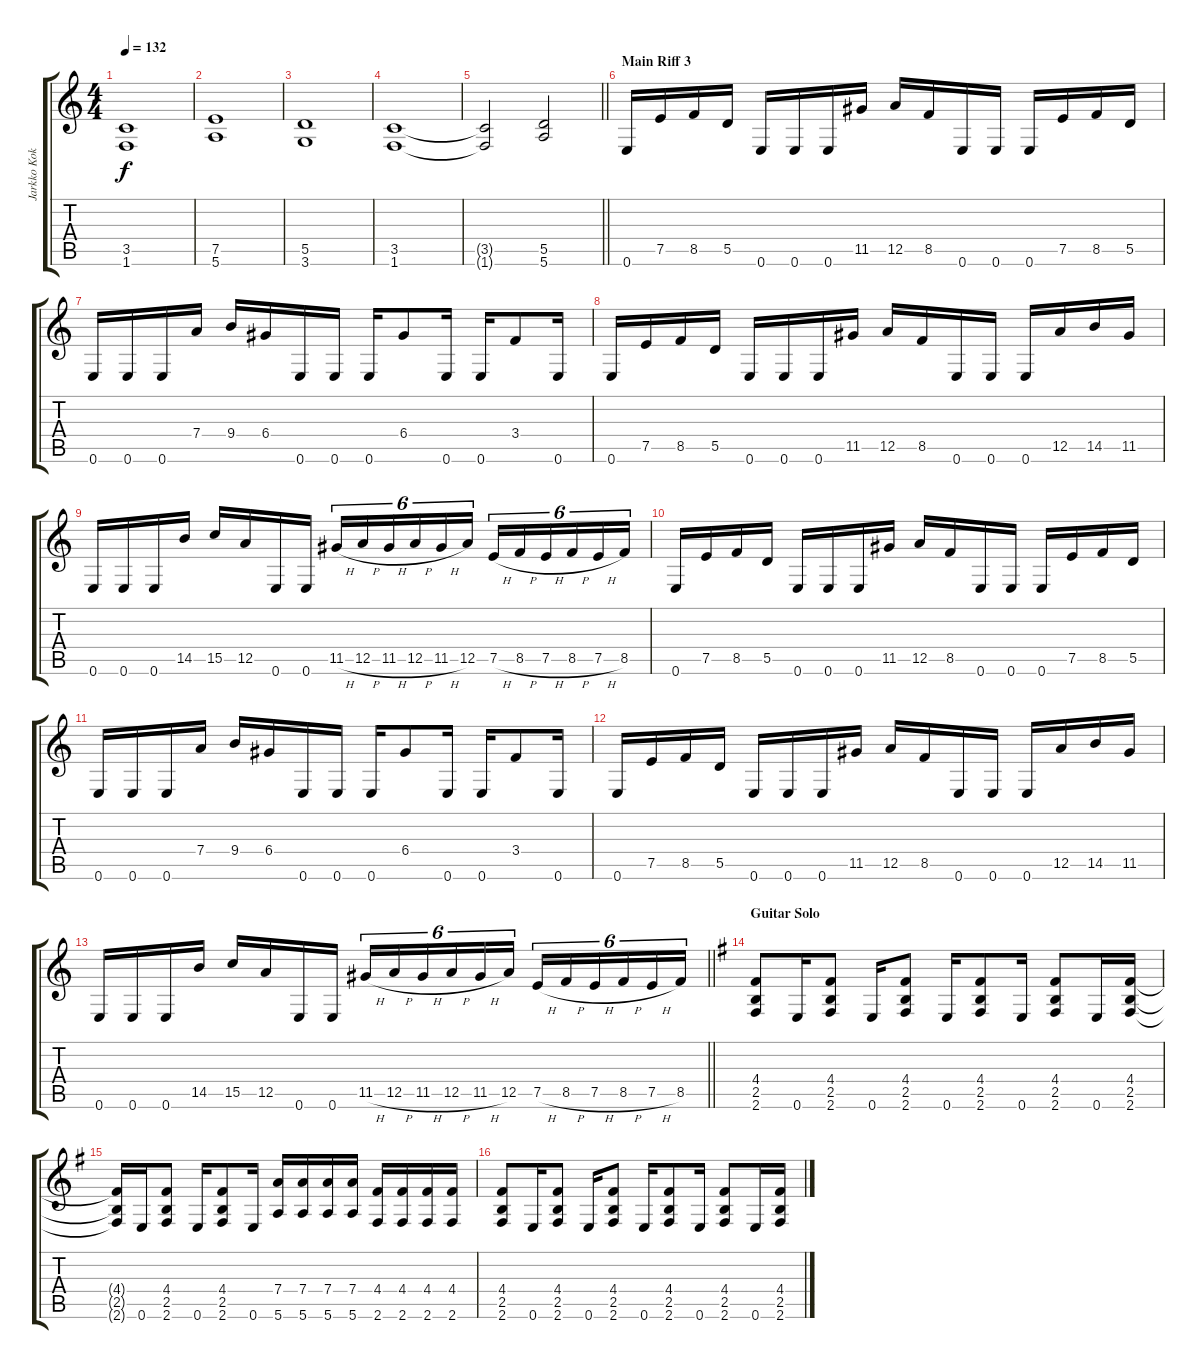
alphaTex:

\track ("Jarkko Kokko (guitar)" "Jarkko Kok") {instrument distortionguitar}
\staff {score tabs}
\tuning (E4 B3 G3 D3 A2 E2) {hide}
\ts (4 4)
\tempo 132
\clef g2
\ks c
(3.5{t} 1.6{t}).1{dy f} |
(7.5 5.6).1 |
(5.5 3.6).1 |
(3.5 1.6).1 |
\barLineRight lightlight
(3.5{t} 1.6{t}).2 (5.5 5.6).2 |
\section ("" "Main Riff 3")
0.6.16 7.5.16 8.5.16 5.5.16 0.6.16 0.6.16 0.6.16 11.5.16 12.5.16 8.5.16 0.6.16 0.6.16 0.6.16 7.5.16 8.5.16 5.5.16 |
0.6.16 0.6.16 0.6.16 7.4.16 9.4.16 6.4.16 0.6.16 0.6.16 0.6.16 6.4.8 0.6.16 0.6.16 3.4.8 0.6.16 |
0.6.16 7.5.16 8.5.16 5.5.16 0.6.16 0.6.16 0.6.16 11.5.16 12.5.16 8.5.16 0.6.16 0.6.16 0.6.16 12.5.16 14.5.16 11.5.16 |
0.6.16 0.6.16 0.6.16 14.5.16 15.5.16 12.5.16 0.6.16 0.6.16 11.5{h}.16{tu (6 4)} 12.5{h}.16{tu (6 4)} 11.5{h}.16{tu (6 4)} 12.5{h}.16{tu (6 4)} 11.5{h}.16{tu (6 4)} 12.5.16{tu (6 4)} 7.5{h}.16{tu (6 4)} 8.5{h}.16{tu (6 4)} 7.5{h}.16{tu (6 4)} 8.5{h}.16{tu (6 4)} 7.5{h}.16{tu (6 4)} 8.5.16{tu (6 4)} |
0.6.16 7.5.16 8.5.16 5.5.16 0.6.16 0.6.16 0.6.16 11.5.16 12.5.16 8.5.16 0.6.16 0.6.16 0.6.16 7.5.16 8.5.16 5.5.16 |
0.6.16 0.6.16 0.6.16 7.4.16 9.4.16 6.4.16 0.6.16 0.6.16 0.6.16 6.4.8 0.6.16 0.6.16 3.4.8 0.6.16 |
0.6.16 7.5.16 8.5.16 5.5.16 0.6.16 0.6.16 0.6.16 11.5.16 12.5.16 8.5.16 0.6.16 0.6.16 0.6.16 12.5.16 14.5.16 11.5.16 |
\barLineRight lightlight
0.6.16 0.6.16 0.6.16 14.5.16 15.5.16 12.5.16 0.6.16 0.6.16 11.5{h}.16{tu (6 4)} 12.5{h}.16{tu (6 4)} 11.5{h}.16{tu (6 4)} 12.5{h}.16{tu (6 4)} 11.5{h}.16{tu (6 4)} 12.5.16{tu (6 4)} 7.5{h}.16{tu (6 4)} 8.5{h}.16{tu (6 4)} 7.5{h}.16{tu (6 4)} 8.5{h}.16{tu (6 4)} 7.5{h}.16{tu (6 4)} 8.5.16{tu (6 4)} |
\section ("" "Guitar Solo")
\ks eminor
(4.4 2.5 2.6).8 0.6.16 (4.4 2.5 2.6).8 0.6.16 (4.4 2.5 2.6).8 0.6.16 (4.4 2.5 2.6).8 0.6.16 (4.4 2.5 2.6).8 0.6.16 (4.4 2.5 2.6).16 |
(4.4{t} 2.5{t} 2.6{t}).16 0.6.16 (4.4 2.5 2.6).8 0.6.16 (4.4 2.5 2.6).8 0.6.16 (7.4 5.6).16 (7.4 5.6).16 (7.4 5.6).16 (7.4 5.6).16 (4.4 2.6).16 (4.4 2.6).16 (4.4 2.6).16 (4.4 2.6).16 |
(4.4 2.5 2.6).8 0.6.16 (4.4 2.5 2.6).8 0.6.16 (4.4 2.5 2.6).8 0.6.16 (4.4 2.5 2.6).8 0.6.16 (4.4 2.5 2.6).8 0.6.16 (4.4 2.5 2.6).16
